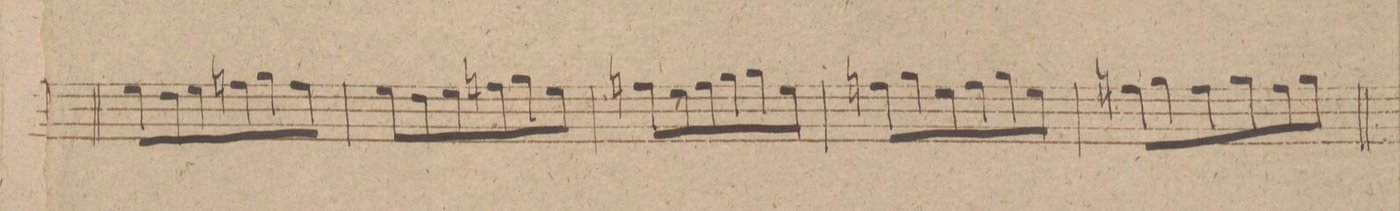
**kern	**dynam
*I"Oboe 1mo	*
*clefG2	*
*k[f#]	*
*met(c|)	*
*M3/4	*
8ee\L]	.
8dd\	.
8ee\	.
8ffn\	.
8gg\	.
8ff\J	.
=197	=197
8ee\L	.
8dd\	.
8ee\	.
8ffn\	.
8gg\	.
8ee\J	.
=198	=198
8ffn\L	.
8ee\	.
8ff\	.
8gg\	.
8gg\	.
8ee\J	.
=199	=199
8ffn\L	.
8gg\	.
8ee\	.
8ff\	.
8gg\	.
8ee\J	.
=200	=200
8ffn\L	.
8gg\	.
8ff\	.
8gg\	.
8ff\	.
8gg\J	.
=201	=201
*-	*-
